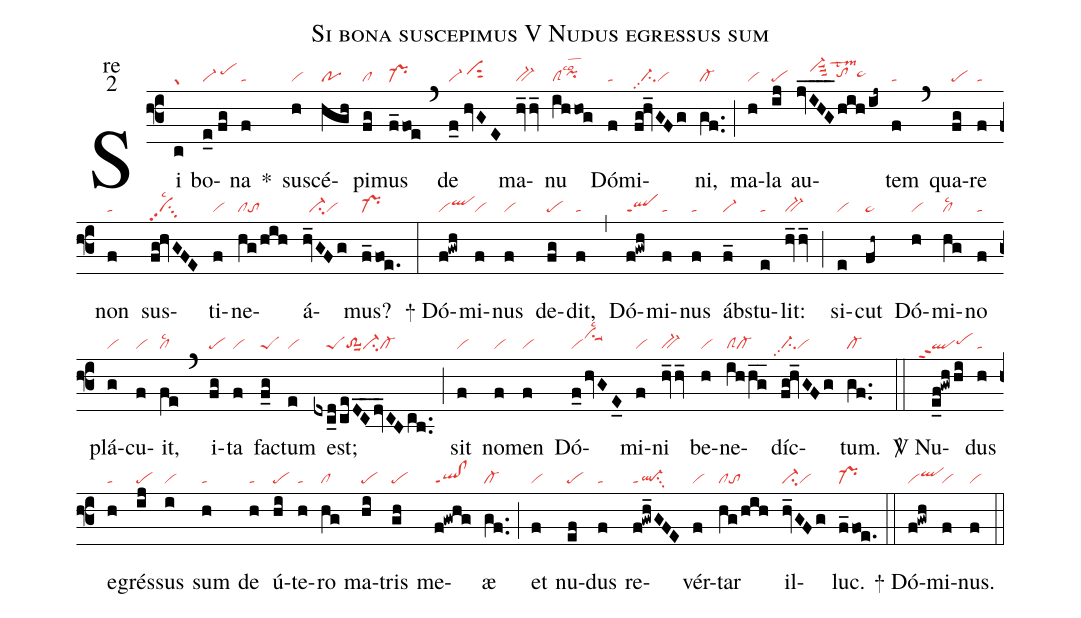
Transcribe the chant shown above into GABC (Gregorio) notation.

name:Si bona suscepimus V Nudus egressus sum;
office-part:re;
mode:2;
nabc-lines:1;
%%
(f3) Si(c|gr) bo(e_0//fg|vi-/pehi)na(f|ta) <sp>*</sp>()
sus(h|vi)cé(hgh|po)pi(fg|cl)mus(f_1foe|pr-) (`)
de(f_0//hvGE|vi-/vihisut2) ma(hv_hv_|bv-)nu(ihhog|clSpihhlsco2)
Dó(f|ta)mi(fg@hv_GFg|//ci-pp2vi)ni,(gf..|cl-) (;)
ma(h|vi)la(ij|pe) au(jvIHG____hih/ij~|////vi-hjsuu3tohhlstm2pe~hh)tem(f|ta) (`)
qua(fg|pe)re(f|ta) non(f|ta)
sus(fg@hvGFE|ci1pp2lsc2)ti(f|vi)ne(hg/hih|clto)á(hv_GFg|//ci-vi)mus?(f_1foe.|pr-) (:)

<sp>+</sp> Dó(f!gwh|viqlhi)mi(f|vi)nus(f|vi) de(fg|pe)dit,(f|ta) (,)
Dó(f!gwh|qlppt1)mi(f|ta)nus(f|ta) ábs(f_|vi-)tu(e|ta)lit:(hv_hv_|bv-) (;)
si(e|vi)cut(fh~|pe~) Dó(h|vi)mi(hg|cllsc2)no(f|ta) plá(g|vi)cu(f|vi)it,(fe|cllsc2) (`)
i(fg|pe)ta(f|vi) fac(f_g|peS)tum(e|vi) est;(dxc_d/ceDCdv___CBcb..|////peSto-1suu1ci-cl-) (;)
sit(f|vi) no(f|vi)men(f|vi) Dó(f_0/hvGE_0|vivihjsu1suu1lsc2)mi(f|vi)ni(hv_hv_|bv-)
be(h|vi)ne(ih/hg__|clScl-)díc(fg@hv_GFg|ci-pp2vi)tum.(gf..|cl-) (::)

<sp>V/</sp> Nu(e_f!gwh/hi|````qlppt2pehh)dus(h|ta) e(h|ta)grés(ij|pe)sus(i|vi) sum(h|ta)
de(h|ta) ú(hi|pe)te(h|ta)ro(hg|cl) ma(hi|pe)tris(gh|pe)
me(f!gwhg|ql!clppt1)æ(gf..|cl-) (;)
et(f|vi) nu(ef|pe)dus(f|ta) re(f!gwh_GFE|ql-ppt1su3)vér(f|vi)tar(hg/hih|clto)
il(hv_GFg|ci-vi)luc.(f_1foe.|pr-) (::)

<sp>+</sp> Dó(f!gwh|viqlhi)mi(f|vi)nus.(f|vi) (::)
